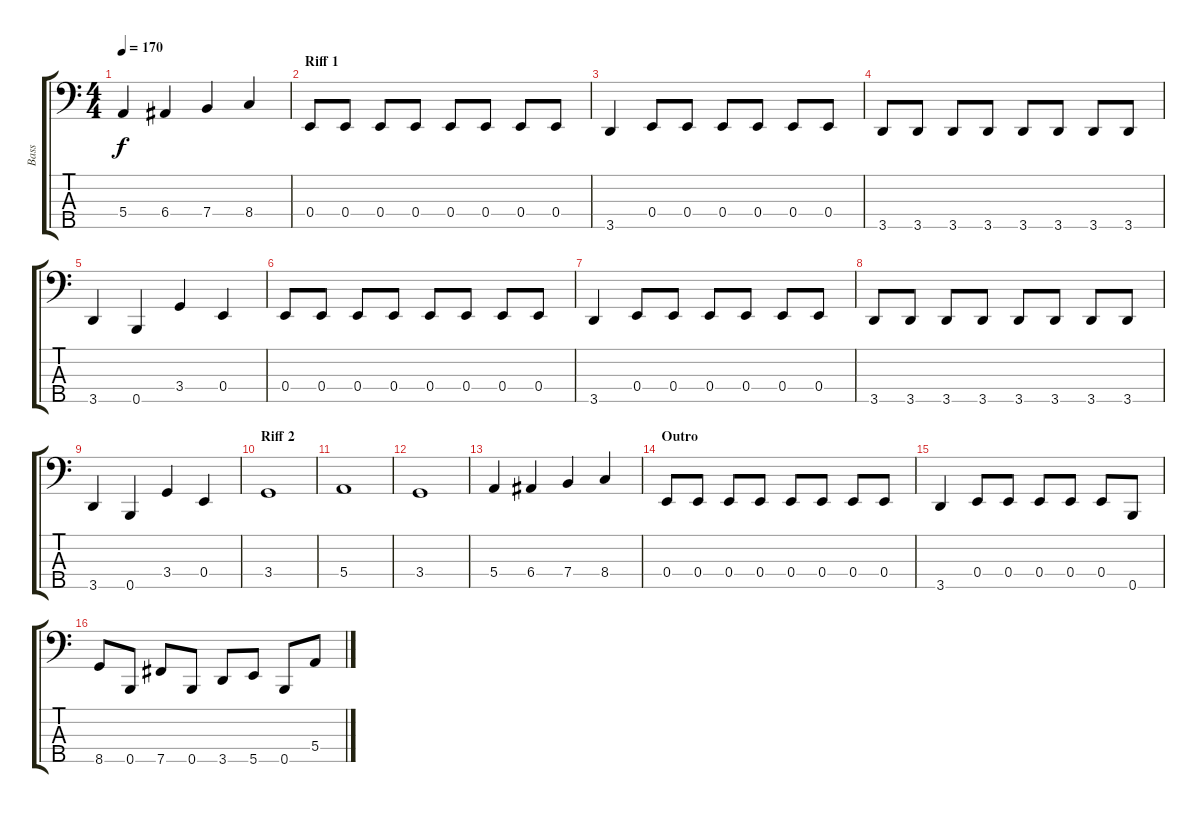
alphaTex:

\track ("Bass" "Bass") {instrument electricbassfinger}
\staff {score tabs}
\tuning (G2 D2 A1 E1 B0) {hide}
\ts (4 4)
\tempo 170
\clef f4
\ks c
5.4.4{dy f} 6.4.4 7.4.4 8.4.4 |
\section ("" "Riff 1")
0.4.8 0.4.8 0.4.8 0.4.8 0.4.8 0.4.8 0.4.8 0.4.8 |
3.5.4 0.4.8 0.4.8 0.4.8 0.4.8 0.4.8 0.4.8 |
3.5.8 3.5.8 3.5.8 3.5.8 3.5.8 3.5.8 3.5.8 3.5.8 |
3.5.4 0.5.4 3.4.4 0.4.4 |
0.4.8 0.4.8 0.4.8 0.4.8 0.4.8 0.4.8 0.4.8 0.4.8 |
3.5.4 0.4.8 0.4.8 0.4.8 0.4.8 0.4.8 0.4.8 |
3.5.8 3.5.8 3.5.8 3.5.8 3.5.8 3.5.8 3.5.8 3.5.8 |
3.5.4 0.5.4 3.4.4 0.4.4 |
\section ("" "Riff 2")
3.4.1 |
5.4.1 |
3.4.1 |
5.4.4 6.4.4 7.4.4 8.4.4 |
\section ("" "Outro")
0.4.8 0.4.8 0.4.8 0.4.8 0.4.8 0.4.8 0.4.8 0.4.8 |
3.5.4 0.4.8 0.4.8 0.4.8 0.4.8 0.4.8 0.5.8 |
8.5.8 0.5.8 7.5.8 0.5.8 3.5.8 5.5.8 0.5.8 5.4.8
